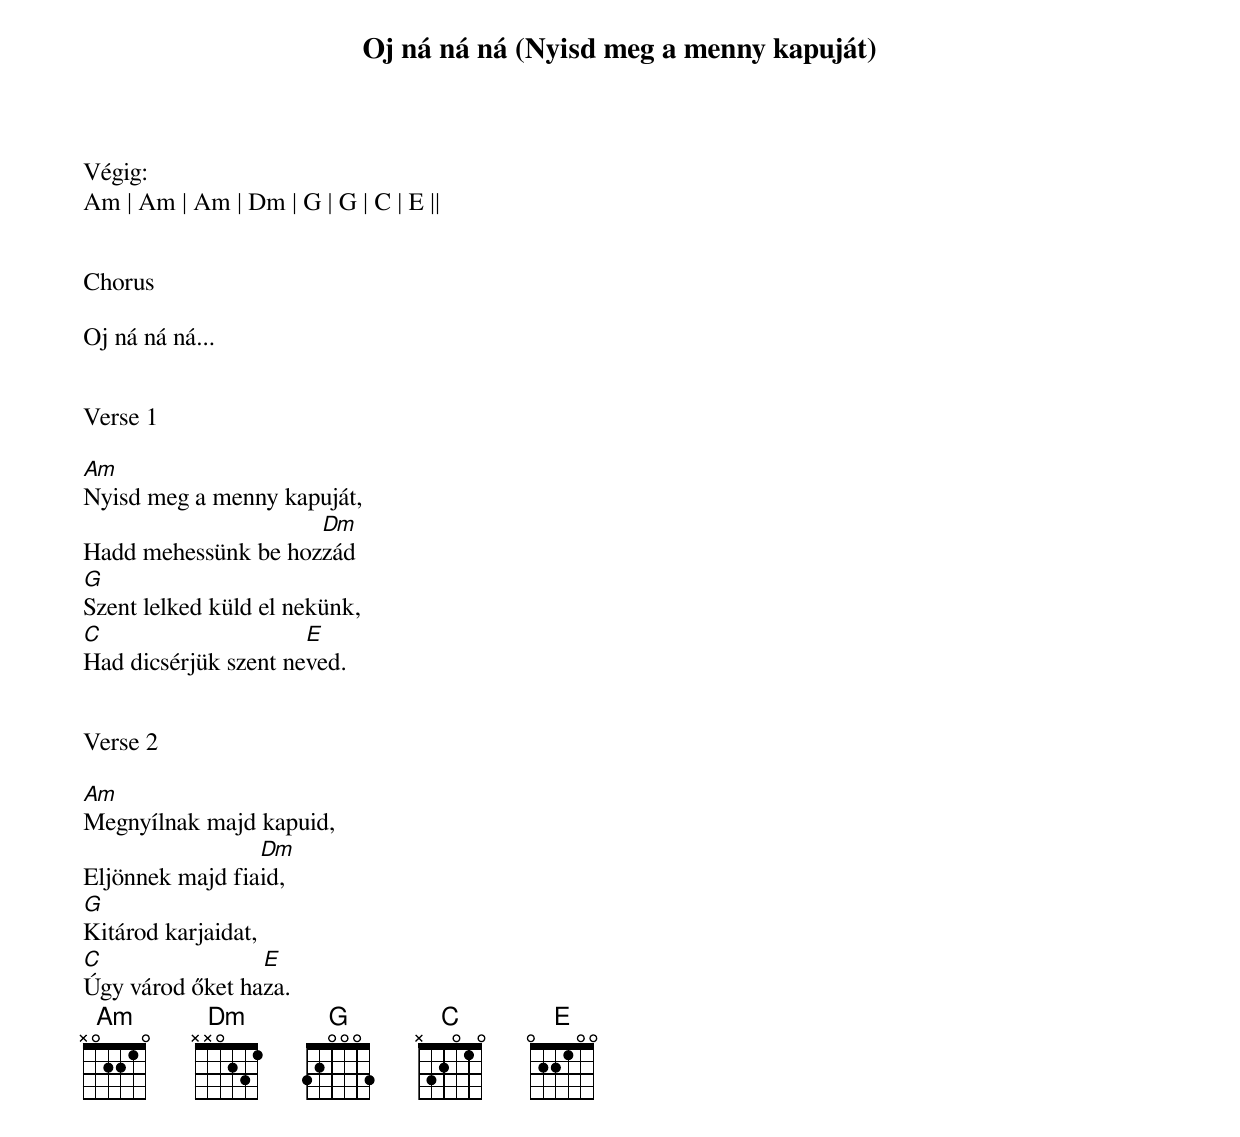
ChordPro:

{title: Oj ná ná ná (Nyisd meg a menny kapuját)}
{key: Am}
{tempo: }
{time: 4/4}
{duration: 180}



Végig:
Am | Am | Am | Dm | G | G | C | E ||


Chorus

Oj ná ná ná...


Verse 1

[Am]Nyisd meg a menny kapuját,
Hadd mehessünk be hoz[Dm]zád
[G]Szent lelked küld el nekünk,
[C]Had dicsérjük szent ne[E]ved.


Verse 2

[Am]Megnyílnak majd kapuid,
Eljönnek majd fia[Dm]id,
[G]Kitárod karjaidat,
[C]Úgy várod őket ha[E]za.
